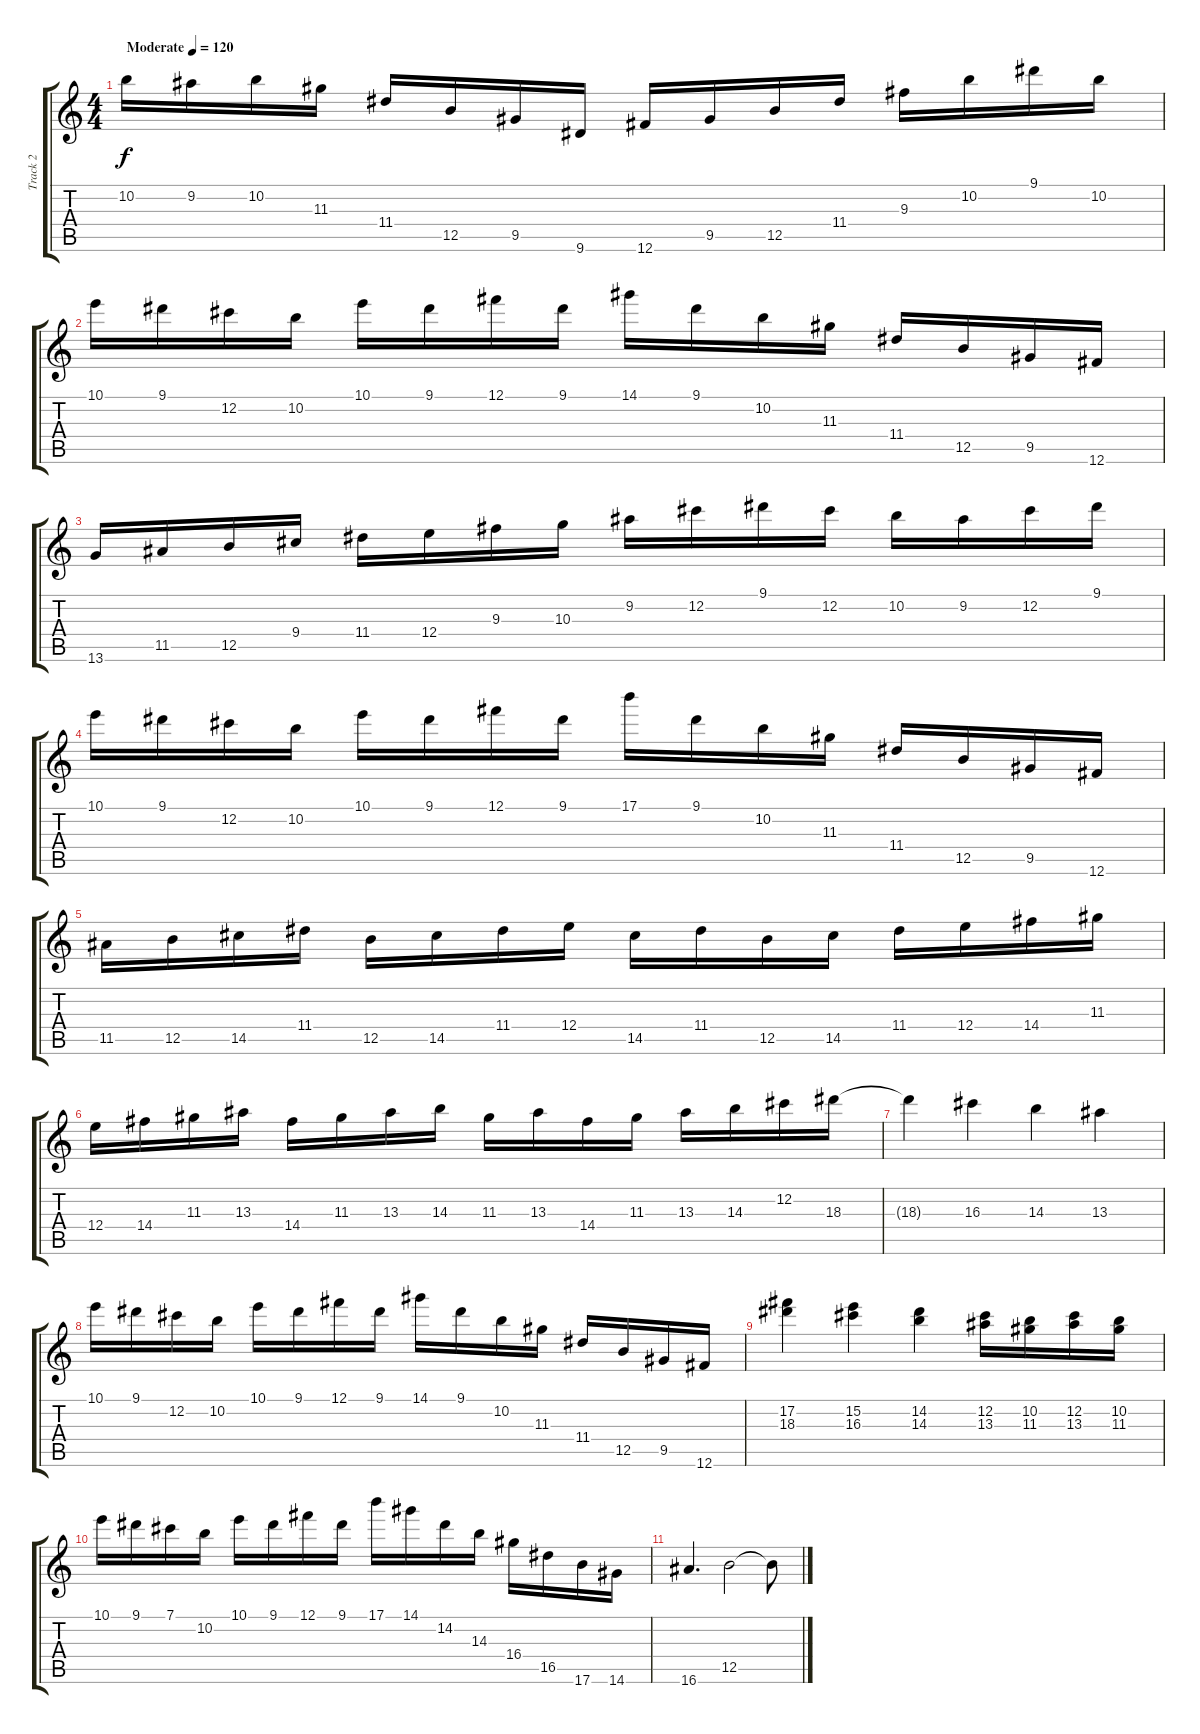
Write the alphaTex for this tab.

\track ("Track 2" "Track 2") {instrument overdrivenguitar}
\staff {score tabs}
\tuning (Gb4 Db4 A3 E3 B2 Gb2) {hide}
\ts (4 4)
\tempo (120 "Moderate")
\clef g2
\ks c
10.2.16{dy f instrument overdrivenguitar} 9.2.16 10.2.16 11.3.16 11.4.16 12.5.16 9.5.16 9.6.16 12.6.16 9.5.16 12.5.16 11.4.16 9.3.16 10.2.16 9.1.16 10.2.16 |
10.1.16 9.1.16 12.2.16 10.2.16 10.1.16 9.1.16 12.1.16 9.1.16 14.1.16 9.1.16 10.2.16 11.3.16 11.4.16 12.5.16 9.5.16 12.6.16 |
13.6.16 11.5.16 12.5.16 9.4.16 11.4.16 12.4.16 9.3.16 10.3.16 9.2.16 12.2.16 9.1.16 12.2.16 10.2.16 9.2.16 12.2.16 9.1.16 |
10.1.16 9.1.16 12.2.16 10.2.16 10.1.16 9.1.16 12.1.16 9.1.16 17.1.16 9.1.16 10.2.16 11.3.16 11.4.16 12.5.16 9.5.16 12.6.16 |
11.5.16 12.5.16 14.5.16 11.4.16 12.5.16 14.5.16 11.4.16 12.4.16 14.5.16 11.4.16 12.5.16 14.5.16 11.4.16 12.4.16 14.4.16 11.3.16 |
12.4.16 14.4.16 11.3.16 13.3.16 14.4.16 11.3.16 13.3.16 14.3.16 11.3.16 13.3.16 14.4.16 11.3.16 13.3.16 14.3.16 12.2.16 18.3.16 |
18.3{t}.4 16.3.4 14.3.4 13.3.4 |
10.1.16 9.1.16 12.2.16 10.2.16 10.1.16 9.1.16 12.1.16 9.1.16 14.1.16 9.1.16 10.2.16 11.3.16 11.4.16 12.5.16 9.5.16 12.6.16 |
(17.2 18.3).4 (15.2 16.3).4 (14.2 14.3).4 (12.2 13.3).16 (10.2 11.3).16 (12.2 13.3).16 (10.2 11.3).16 |
10.1.16 9.1.16 7.1.16 10.2.16 10.1.16 9.1.16 12.1.16 9.1.16 17.1.16 14.1.16 14.2.16 14.3.16 16.4.16 16.5.16 17.6.16 14.6.16 |
16.6.4{d} 12.5.2 12.5{t}.8
